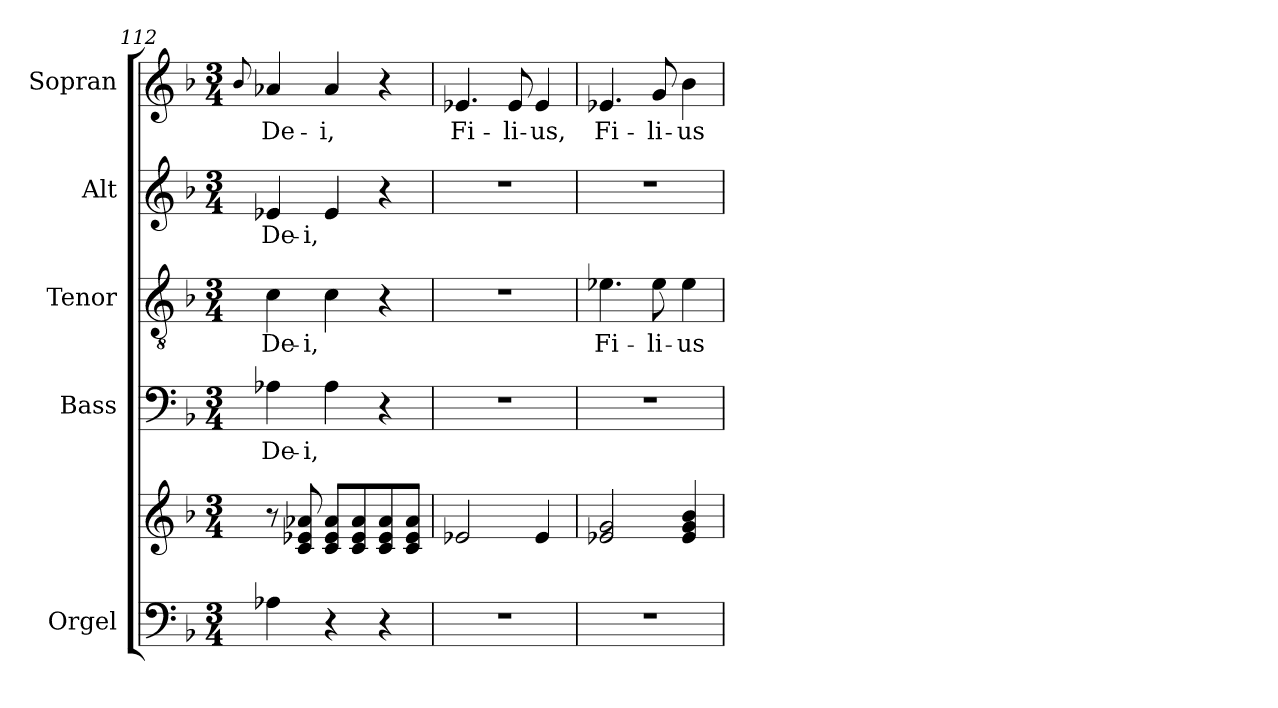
**kern	**kern	**kern	**text	**kern	**text	**kern	**text	**kern	**text
*part5	*part5	*part4	*part4	*part3	*part3	*part2	*part2	*part1	*part1
*staff6	*staff5	*staff4	*staff4	*staff3	*staff3	*staff2	*staff2	*staff1	*staff1
*I"Orgel	*	*I"Bass	*	*I"Tenor	*	*I"Alt	*	*I"Sopran	*
*I'Org.	*	*I'B.	*	*I'T.	*	*I'A.	*	*I'S.	*
!!LO:LB:g=z
*clefF4	*clefG2	*clefF4	*	*clefGv2	*	*clefG2	*	*clefG2	*
*k[b-]	*k[b-]	*k[b-]	*	*k[b-]	*	*k[b-]	*	*k[b-]	*
*F:	*F:	*F:	*	*F:	*	*F:	*	*F:	*
*M3/4	*M3/4	*M3/4	*	*M3/4	*	*M3/4	*	*M3/4	*
=112	=112	=112	=112	=112	=112	=112	=112	=112	=112
.	.	.	.	.	.	.	.	8qqb-/	.
!	!	!	!LO:LY:b	!	!LO:LY:b	!	!LO:LY:b	!	!LO:LY:b
4A-X\	8r	4A-X\	De-	4c\	De-	4e-X/	De-	4a-X/	De-
.	8c/ 8e-X/ 8a-X/	.	.	.	.	.	.	.	.
!	!	!	!LO:LY:b	!	!LO:LY:b	!	!LO:LY:b	!	!LO:LY:b
4r	8c/ 8e-/ 8a-/L	4A-\	-i,	4c\	-i,	4e-/	-i,	4a-/	-i,
.	8c/ 8e-/ 8a-/	.	.	.	.	.	.	.	.
4r	8c/ 8e-/ 8a-/	4r	.	4r	.	4r	.	4r	.
.	8c/ 8e-/ 8a-/J	.	.	.	.	.	.	.	.
=113	=113	=113	=113	=113	=113	=113	=113	=113	=113
!	!	!	!	!	!	!	!	!	!LO:LY:b
2.r	2e-X/	2.r	.	2.r	.	2.r	.	4.e-X/	Fi-
!	!	!	!	!	!	!	!	!	!LO:LY:b
.	.	.	.	.	.	.	.	8e-/	-li-
!	!	!	!	!	!	!	!	!	!LO:LY:b
.	4e-/	.	.	.	.	.	.	4e-/	-us,
=114	=114	=114	=114	=114	=114	=114	=114	=114	=114
!	!	!	!	!	!LO:LY:b	!	!	!	!LO:LY:b
2.r	2e-X/ 2g/	2.r	.	4.e-X\	Fi-	2.r	.	4.e-X/	Fi-
!	!	!	!	!	!LO:LY:b	!	!	!	!LO:LY:b
.	.	.	.	8e-\	-li-	.	.	8g/	-li-
!	!	!	!	!	!LO:LY:b	!	!	!	!LO:LY:b
.	4e-/ 4g/ 4b-/	.	.	4e-\	-us	.	.	4b-\	-us
=	=	=	=	=	=	=	=	=	=
*-	*-	*-	*-	*-	*-	*-	*-	*-	*-
